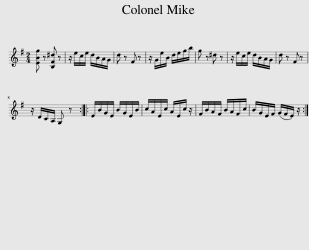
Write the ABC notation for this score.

X:1
L:1/8
M:2/4
I:linebreak $
K:G
V:1 treble
V:1
 [EBg] z [B,F^d] z | z/ e/c/e/ d/B/A/G/ | d z F z | z/ G/e/B/ d/e/g/b/ | g z ^d z | %5
 z/ e/c/e/ d/B/A/G/ | d z F z |$ z/ D/C/A,/ G, z :: E/B/G/E/ B/G/E/B/ | c/A/E/c/ A/E/c/ z/ | %10
 F/B/A/F/ B/A/F/c/ | B/G/E/F/ (G/F/E/) z/ :| %12
